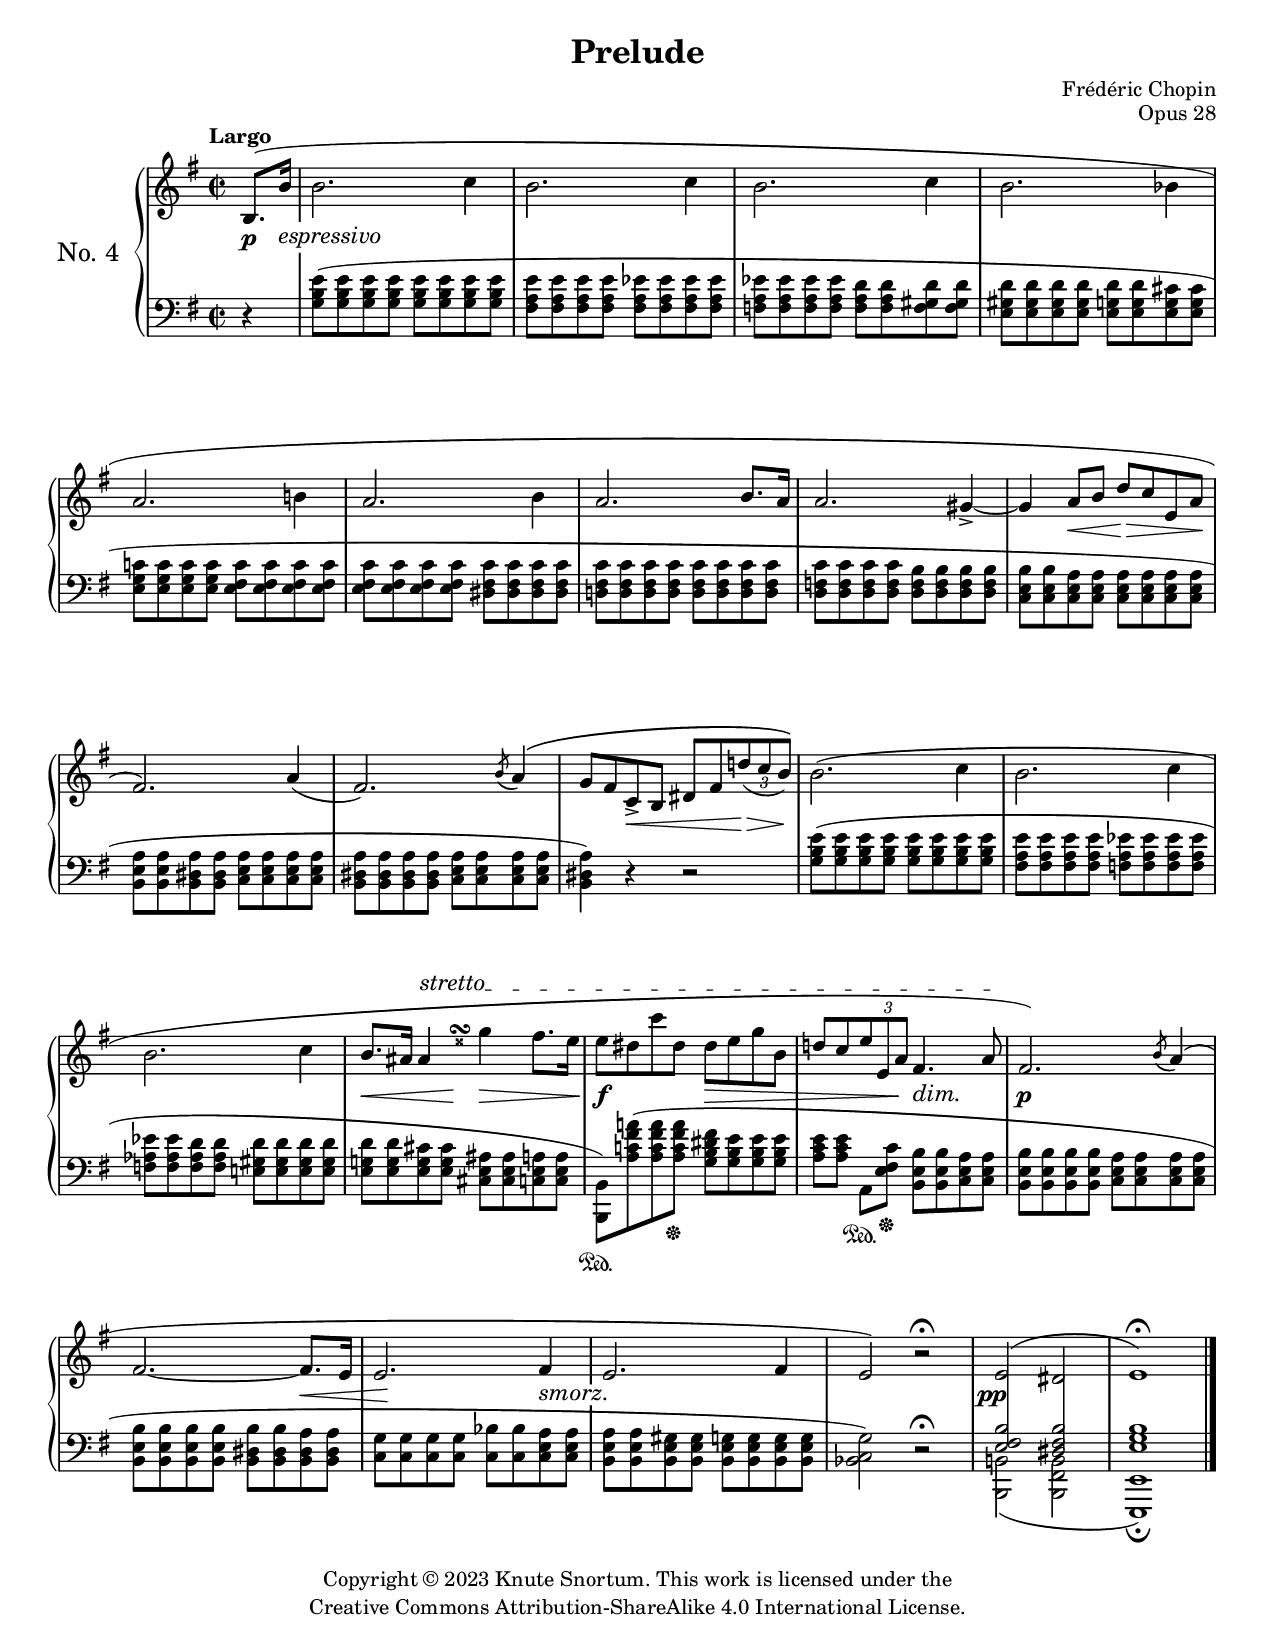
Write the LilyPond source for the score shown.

\version "2.24.0"

\include "includes/header-paper.ily"
%...+....1....+....2....+....3....+....4....+....5....+....6....+....7....+....

\version "2.24.0"
\language "english"

\include "global-variables.ily"

%%% Positions and shapes %%%

moveTupletA = \tweak TupletNumber.Y-offset -1 \etc
strettoSpan = \override TextSpanner.bound-details.left.text 
  = \markup \large \italic "stretto"
moveDynamicA = \tweak X-offset -0.5 \etc
moveNoteColumnA = \tweak NoteColumn.X-offset 1.25 \etc
moveDoubleSharp = 
  \tweak X-offset -0.4
  \tweak Y-offset 1.45
  \etc

%%% Music %%%

global = {
  \time 2/2
  \key e \minor
  \accidentalStyle piano
}

rightHand = \relative {
  \clef treble
  \global
  \set Score.tempoHideNote = ##t 
  \tempo "Largo" 4 = 50
  
  \partial 4 { b8.( b'16_\espressivom }
  b2. c4 |
  b2. c4 |
  b2. c4 |
  b2. bf4 |
  a2. b4 |
  a2. b4 |
  a2. b8. a16 |
  a2. gs4->~ |
  
  \barNumberCheck 9
  gs4 a8\< b  d\> c e, a\! |
  fs2.) a4( |
  fs2.) \acciaccatura { b8 } a4^\( |
  \omit TupletBracket \tupletDown
  g8 fs c-> b  ds fs \moveTupletA \tuplet 3/2 { d'8( c b)\) } |
  b2.( c4 |
  b2. c4 |
  b2. c4 |
  b8. as16 \strettoSpan 
    << 
      { as4\startTextSpan } 
      { s8. \textInsideStaff s16\turn-\moveDoubleSharp^\doubleSharp } 
    >> 
    g'4 fs8. e16 |
  
  \barNumberCheck 17
  e8 ds c' ds,  ds e g b, |
  \tupletUp
  d8 c \tuplet 3/2 { e8 e, a } fs4. a8\stopTextSpan |
  fs2.) \acciaccatura { b8 } a4^( |
  fs2.~ fs8. e16 |
  e2. fs4 |
  e2. fs4 |
  e2) r\fermata |
  \voiceOne
  \moveNoteColumnA e2( ds |
  
  \barNumberCheck 25
  e1)\fermata |
  \bar "|."
}

leftHand = \relative {
  \clef bass
  \global
  
  \slurUp
  \oneVoice
  \partial 4 { r4 }
  \voiceFour
  <g b e>8^( q q q  q q q q |
  <fs a e'>8 q q q  <fs a ef'> q q q |
  <f a ef'>8 q q q  <f a d> q <f gs d'> q |
  <e gs d'>8 q q q  <e g d'> q <e g cs> q |
  <e g c>8 q q q  <e fs c'> q q q |
  q8 q q q  <ds fs c'> q q q |
  <d fs c'>8 q q q  q q q q |
  <d f c'>8 q q q  <d f b> q q q |
  
  \barNumberCheck 9
  <c e b'>8 q <c e a> q  q q q q |
  <b e a>8 q <b ds a'> q  <c e a> q q q |
  <b ds a'>8 q q q  <c e a> q q q |
  <b ds a'>4) \oneVoice r r2 |
  \voiceFour
  <g' b e>8^( q q q  q q q q |
  <fs a e'>8 q q q  <f a ef'> q q q |
  <f af ef'>8 q <f af d> q  <e gs d'> q q q |
  <e g d'>8 q <e g cs> q  <cs e  as> q <c e a> q |
  
  \barNumberCheck 17
  <b, b'>8)\sustainOn <a'' c fs a>^( q q\sustainOff  <g b ds fs> <g b e> q q |
  <a c e>[ q] a,\sustainOn <e' fs c'>\sustainOff  <b e b'> q <c e a> q |
  <b e b'>8 q q q  <c e a> q q q |
  <b e b'>8 q q q  <b ds b'> q <b ds a'> q |
  <c g'>8 q q q  <c bf'> q <c e a> q |
  <b e a>8 q <b e gs> q <b e g> q q q |
  <bf c g'>2) \oneVoice r\fermata |
  <<
    { 
      \voiceOne \crossStaff { \moveNoteColumnA <e fs b>2 <ds fs b> } | 
      <e g b>1 | 
    }
    \\
    { 
      \voiceFour \moveNoteColumnA <b, b'>2( <b fs' b> | 
      <e, e'>1)\fermata | 
    }
  >> 
}

dynamics = {
  \override TextScript.Y-offset = -0.5
  
  \partial 4 { s4\p }
  s1 * 8 |
  
  \barNumberCheck 9
  s1 * 3 |
  s4 s\< s s8.\> s16\! |
  \tag layout { s1 | }
  \tag midi   { s1\p | }
  s1 * 2 |
  s4.\< s8\! s4.\> s16 s\! |
  
  \barNumberCheck 17
  s2\f s\> |
  s4. s8\! s2^\dimm |
  s1\p |
  s2. s4\< |
  s16 s8.\! s2 s4^\smorz |
  s1 * 2 |
  s1-\moveDynamicA \pp |
}

preludeFourMusic = \score { 
  \keepWithTag #'layout
  \new PianoStaff \with { 
    instrumentName = \markup \huge "No. 4"
  } <<
    \new Staff = "upper" \rightHand
    \new Dynamics \dynamics
    \new Staff = "lower" \leftHand
  >>
  \layout {}
}

preludeFourMidi = \book {
  \bookOutputName "prelude-op28-no4"
  \score { 
    \keepWithTag #'midi
    <<
      \new Staff = "upper" << \rightHand \dynamics >>
      \new Staff = "lower" << \leftHand \dynamics >>
    >>
    \midi {}
  }
}


\header {
  title = "Prelude"
  opus = "Opus 28"
  composer = "Frédéric Chopin"
}

\paper {
  two-sided = ##f
}

\preludeFourMusic
\preludeFourMidi
